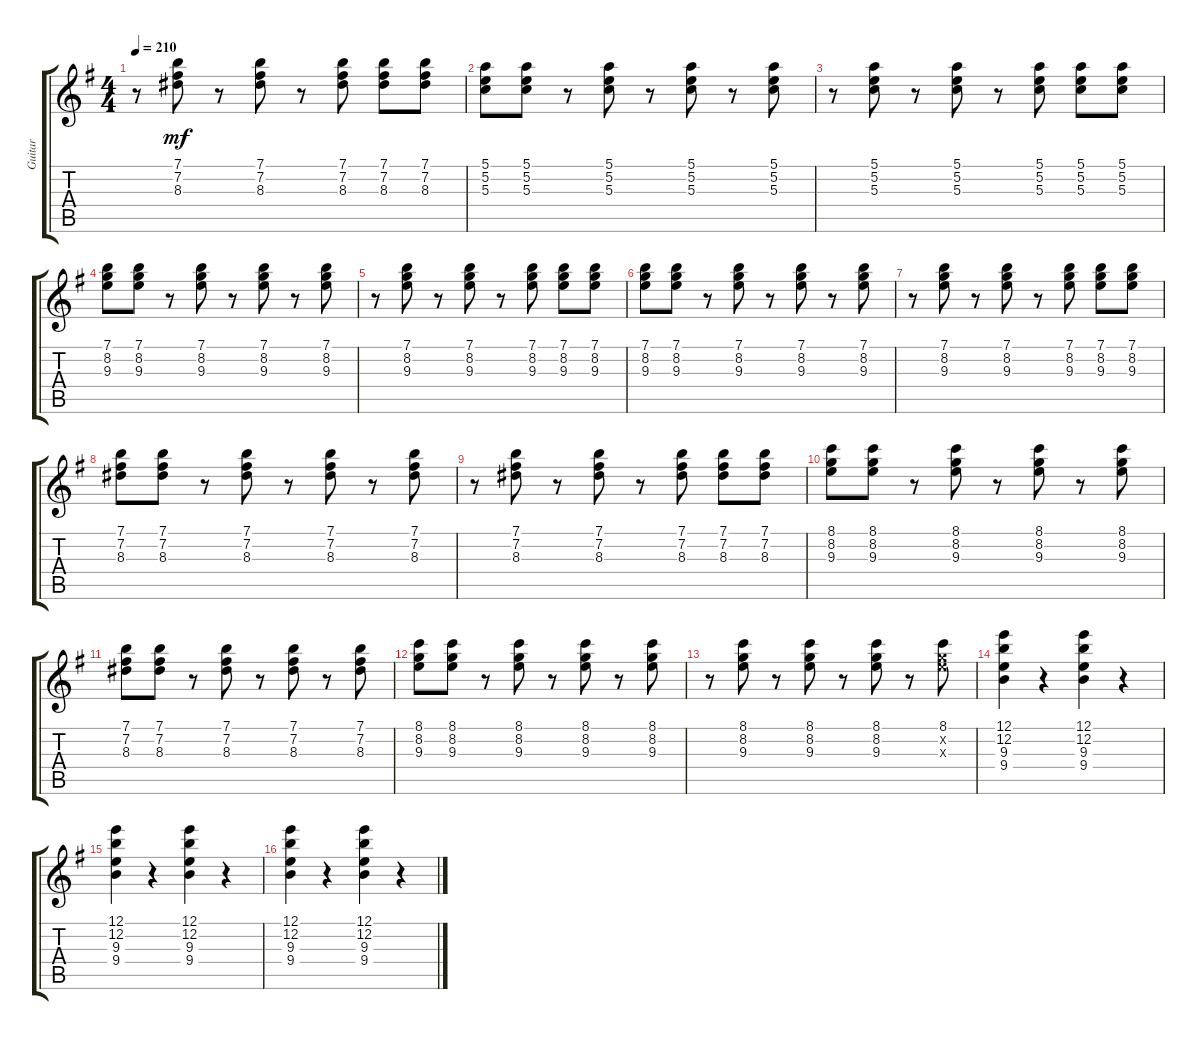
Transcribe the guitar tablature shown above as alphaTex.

\track ("Guitar" "Guitar") {instrument electricguitarjazz}
\staff {score tabs}
\tuning (E4 B3 G3 D3 A2 E2) {hide}
\ts (4 4)
\tempo 210
\clef g2
\ks g
r.8{dy mf} (7.1 7.2 8.3).8 r.8 (7.1 7.2 8.3).8 r.8 (7.1 7.2 8.3).8 (7.1 7.2 8.3).8 (7.1 7.2 8.3).8 |
(5.1 5.2 5.3).8 (5.1 5.2 5.3).8 r.8 (5.1 5.2 5.3).8 r.8 (5.1 5.2 5.3).8 r.8 (5.1 5.2 5.3).8 |
r.8 (5.1 5.2 5.3).8 r.8 (5.1 5.2 5.3).8 r.8 (5.1 5.2 5.3).8 (5.1 5.2 5.3).8 (5.1 5.2 5.3).8 |
(7.1 8.2 9.3).8 (7.1 8.2 9.3).8 r.8 (7.1 8.2 9.3).8 r.8 (7.1 8.2 9.3).8 r.8 (7.1 8.2 9.3).8 |
r.8 (7.1 8.2 9.3).8 r.8 (7.1 8.2 9.3).8 r.8 (7.1 8.2 9.3).8 (7.1 8.2 9.3).8 (7.1 8.2 9.3).8 |
(7.1 8.2 9.3).8 (7.1 8.2 9.3).8 r.8 (7.1 8.2 9.3).8 r.8 (7.1 8.2 9.3).8 r.8 (7.1 8.2 9.3).8 |
r.8 (7.1 8.2 9.3).8 r.8 (7.1 8.2 9.3).8 r.8 (7.1 8.2 9.3).8 (7.1 8.2 9.3).8 (7.1 8.2 9.3).8 |
(7.1 7.2 8.3).8 (7.1 7.2 8.3).8 r.8 (7.1 7.2 8.3).8 r.8 (7.1 7.2 8.3).8 r.8 (7.1 7.2 8.3).8 |
r.8 (7.1 7.2 8.3).8 r.8 (7.1 7.2 8.3).8 r.8 (7.1 7.2 8.3).8 (7.1 7.2 8.3).8 (7.1 7.2 8.3).8 |
(8.1 8.2 9.3).8 (8.1 8.2 9.3).8 r.8 (8.1 8.2 9.3).8 r.8 (8.1 8.2 9.3).8 r.8 (8.1 8.2 9.3).8 |
(7.1 7.2 8.3).8 (7.1 7.2 8.3).8 r.8 (7.1 7.2 8.3).8 r.8 (7.1 7.2 8.3).8 r.8 (7.1 7.2 8.3).8 |
(8.1 8.2 9.3).8 (8.1 8.2 9.3).8 r.8 (8.1 8.2 9.3).8 r.8 (8.1 8.2 9.3).8 r.8 (8.1 8.2 9.3).8 |
r.8 (8.1 8.2 9.3).8 r.8 (8.1 8.2 9.3).8 r.8 (8.1 8.2 9.3).8 r.8 (8.1 8.2{x} 9.3{x}).8 |
(12.1 12.2 9.3 9.4).4 r.4 (12.1 12.2 9.3 9.4).4 r.4 |
(12.1 12.2 9.3 9.4).4 r.4 (12.1 12.2 9.3 9.4).4 r.4 |
(12.1 12.2 9.3 9.4).4 r.4 (12.1 12.2 9.3 9.4).4 r.4
